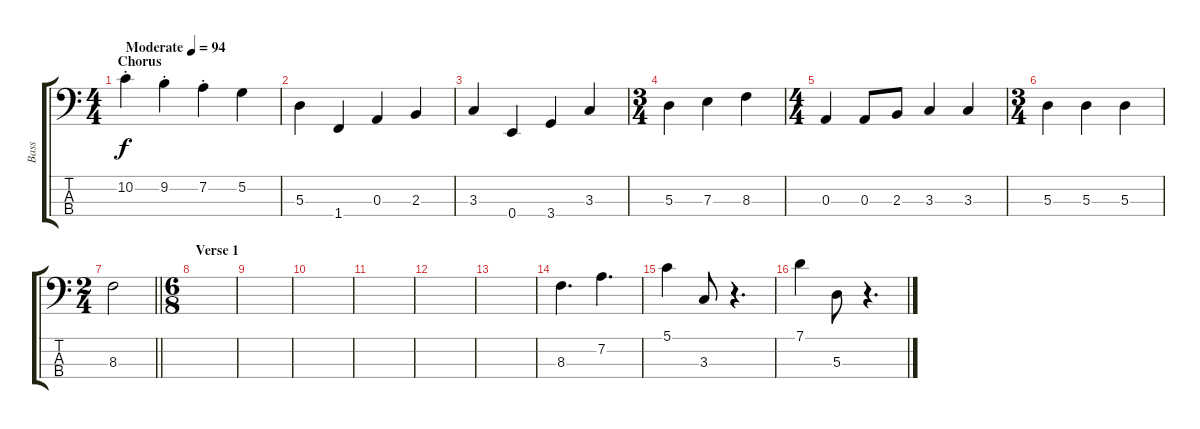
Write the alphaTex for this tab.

\track ("Bass" "Bass") {instrument electricbassfinger}
\staff {score tabs}
\tuning (G2 D2 A1 E1) {hide}
\ts (4 4)
\section ("" "Chorus")
\tempo (94 "Moderate")
\clef f4
\ks c
10.2{st}.4{dy f instrument electricbassfinger} 9.2{st}.4 7.2{st}.4 5.2.4 |
5.3.4 1.4.4 0.3.4 2.3.4 |
3.3.4 0.4.4 3.4.4 3.3.4 |
\ts (3 4)
5.3.4 7.3.4 8.3.4 |
\ts (4 4)
0.3.4 0.3.8 2.3.8 3.3.4 3.3.4 |
\ts (3 4)
5.3.4 5.3.4 5.3.4 |
\ts (2 4)
\barLineRight lightlight
8.3.2 |
\ts (6 8)
\section ("" "Verse 1")
|
|
|
|
|
|
8.3.4{d} 7.2.4{d} |
5.1.4 3.3.8 r.4{d} |
7.1.4 5.3.8 r.4{d}
